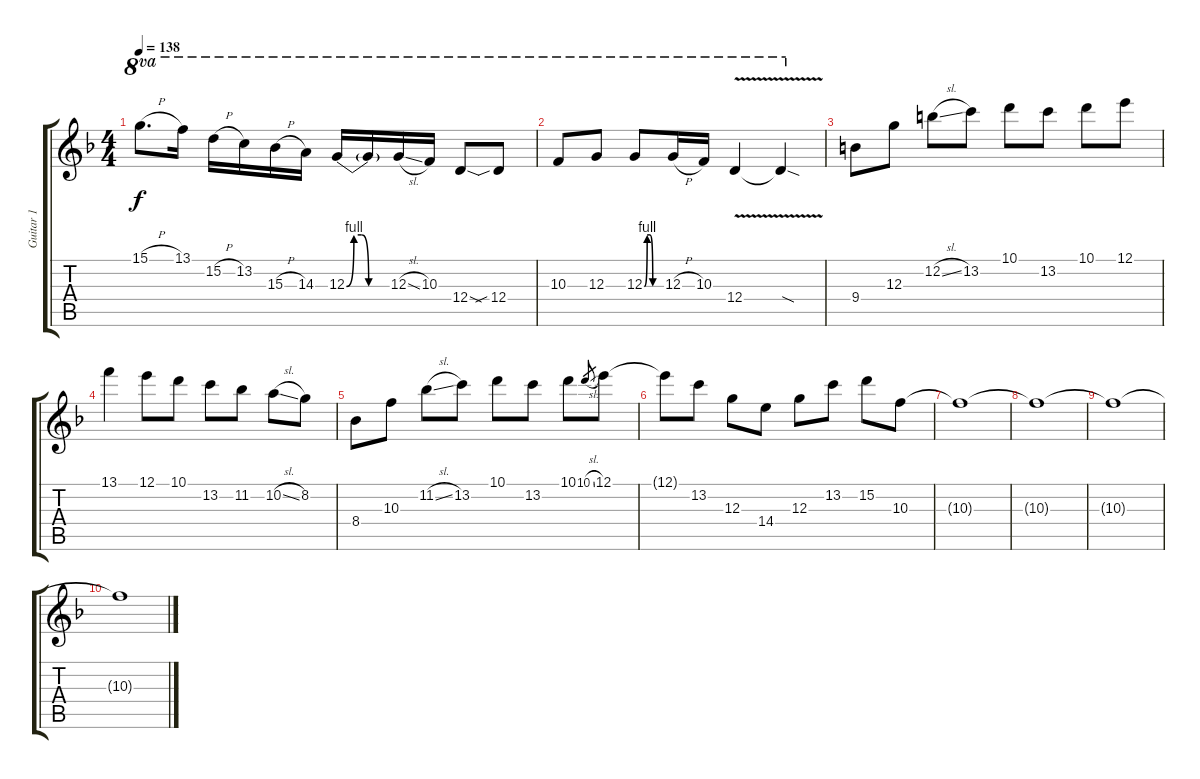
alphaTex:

\track ("Guitar 1" "Guitar 1") {instrument overdrivenguitar}
\staff {score tabs}
\tuning (E4 B3 G3 D3 A2 E2) {hide}
\ts (4 4)
\tempo 138
\clef g2
\ks f
15.1{h}.8{d ot 8va dy f} 13.1.16{ot 8va} 15.2{h}.16{ot 8va} 13.2.16{ot 8va} 15.3{h}.16{ot 8va} 14.3.16{ot 8va} 12.3{be (custom 0 0 10 4 20 4 30 0 60 0)}.16{ot 8va} 12.3{t}.16{ot 8va} 12.3{sl}.16{ot 8va} 10.3.16{ot 8va} 12.4{sod}.8{ot 8va} 12.4{sib}.8{ot 8va} |
10.3.8{ot 8va} 12.3.8{ot 8va} 12.3{be (custom 0 0 10 4 20 4 30 0 60 0)}.8{ot 8va} 12.3{h}.16{ot 8va} 10.3.16{ot 8va} 12.4{v}.4{ot 8va} 12.4{sod t}.4{ot 8va} |
9.4.8 12.3.8 12.2{sl}.8 13.2.8 10.1.8 13.2.8 10.1.8 12.1.8 |
13.1.4 12.1.8 10.1.8 13.2.8 11.2.8 10.2{sl}.8 8.2.8 |
8.4.8 10.3.8 11.2{sl}.8 13.2.8 10.1.8 13.2.8 10.1.8 10.1{sl}.8{gr} 12.1.8 |
12.1{t}.8 13.2.8 12.3.8 14.4.8 12.3.8 13.2.8 15.2.8 10.3.8 |
10.3{t}.1 |
10.3{t}.1 |
10.3{t}.1 |
10.3{t}.1
